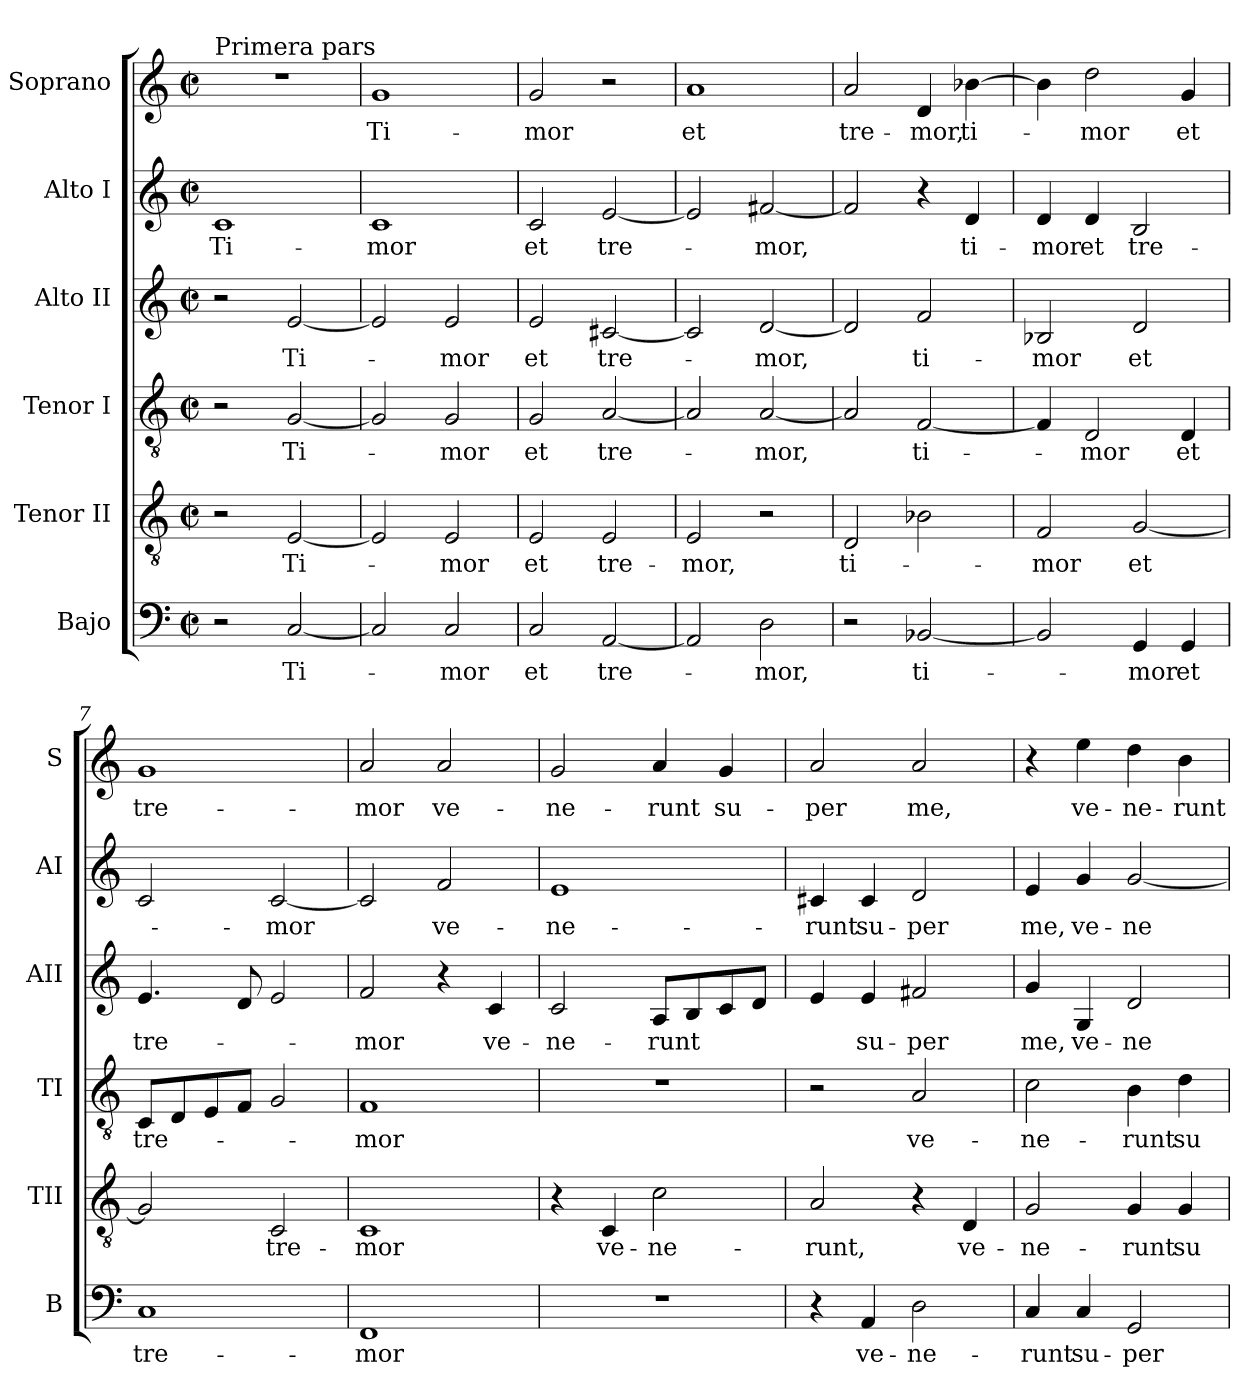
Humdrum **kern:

**kern	**text	**kern	**text	**kern	**text	**kern	**text	**kern	**text	**kern	**text
*part6	*part6	*part5	*part5	*part4	*part4	*part3	*part3	*part2	*part2	*part1	*part1
*staff6	*staff6	*staff5	*staff5	*staff4	*staff4	*staff3	*staff3	*staff2	*staff2	*staff1	*staff1
*I"Bajo	*	*I"Tenor II	*	*I"Tenor I	*	*I"Alto II	*	*I"Alto I	*	*I"Soprano	*
*I'B	*	*I'TII	*	*I'TI	*	*I'AII	*	*I'AI	*	*I'S	*
*clefF4	*	*clefGv2	*	*clefGv2	*	*clefG2	*	*clefG2	*	*clefG2	*
*k[]	*	*k[]	*	*k[]	*	*k[]	*	*k[]	*	*k[]	*
*C:	*	*C:	*	*C:	*	*C:	*	*C:	*	*C:	*
*M2/2	*	*M2/2	*	*M2/2	*	*M2/2	*	*M2/2	*	*M2/2	*
*met(c|)	*	*met(c|)	*	*met(c|)	*	*met(c|)	*	*met(c|)	*	*met(c|)	*
=1	=1	=1	=1	=1	=1	=1	=1	=1	=1	=1	=1
!	!	!	!	!	!	!	!	!	!	!LO:TX:a:t=Primera pars	!
!	!	!	!	!	!	!	!	!	!LO:LY:b	!	!
2r	.	2r	.	2r	.	2r	.	1c	Ti-	1r	.
!	!LO:LY:b	!	!LO:LY:b	!	!LO:LY:b	!	!LO:LY:b	!	!	!	!
[2C/	Ti-	[2E/	Ti-	[2G/	Ti-	[2e/	Ti-	.	.	.	.
=2	=2	=2	=2	=2	=2	=2	=2	=2	=2	=2	=2
!	!	!	!	!	!	!	!	!	!LO:LY:b	!	!LO:LY:b
2C/]	.	2E/]	.	2G/]	.	2e/]	.	1c	-mor	1g	Ti-
!	!LO:LY:b	!	!LO:LY:b	!	!LO:LY:b	!	!LO:LY:b	!	!	!	!
2C/	-mor	2E/	-mor	2G/	-mor	2e/	-mor	.	.	.	.
=3	=3	=3	=3	=3	=3	=3	=3	=3	=3	=3	=3
!	!LO:LY:b	!	!LO:LY:b	!	!LO:LY:b	!	!LO:LY:b	!	!LO:LY:b	!	!LO:LY:b
2C/	et	2E/	et	2G/	et	2e/	et	2c/	et	2g/	-mor
!	!LO:LY:b	!	!LO:LY:b	!	!LO:LY:b	!	!LO:LY:b	!	!LO:LY:b	!	!
[2AA/	tre-	2E/	tre-	[2A/	tre-	[2c#X/	tre-	[2e/	tre-	2r	.
=4	=4	=4	=4	=4	=4	=4	=4	=4	=4	=4	=4
!	!	!	!LO:LY:b	!	!	!	!	!	!	!	!LO:LY:b
2AA/]	.	2E/	-mor,	2A/]	.	2c#/]	.	2e/]	.	1a	et
!	!LO:LY:b	!	!	!	!LO:LY:b	!	!LO:LY:b	!	!LO:LY:b	!	!
2D\	-mor,	2r	.	[2A/	-mor,	[2d/	-mor,	[2f#X/	-mor,	.	.
=5	=5	=5	=5	=5	=5	=5	=5	=5	=5	=5	=5
!	!	!	!LO:LY:b	!	!	!	!	!	!	!	!LO:LY:b
2r	.	2D/	ti-	2A/]	.	2d/]	.	2f#/]	.	2a/	tre-
!	!LO:LY:b	!	!	!	!LO:LY:b	!	!LO:LY:b	!	!	!	!LO:LY:b
[2BB-X/	ti-	2B-X\	.	[2F/	ti-	2f/	ti-	4r	.	4d/	-mor,
!	!	!	!	!	!	!	!	!	!LO:LY:b	!	!LO:LY:b
.	.	.	.	.	.	.	.	4d/	ti-	[4b-X\	ti-
=6	=6	=6	=6	=6	=6	=6	=6	=6	=6	=6	=6
!	!	!	!LO:LY:b	!	!	!	!LO:LY:b	!	!LO:LY:b	!	!
2BB-/]	.	2F/	-mor	4F/]	.	2B-X/	-mor	4d/	-mor	4b-\]	.
!	!	!	!	!	!LO:LY:b	!	!	!	!LO:LY:b	!	!LO:LY:b
.	.	.	.	2D/	-mor	.	.	4d/	et	2dd\	-mor
!	!LO:LY:b	!	!LO:LY:b	!	!	!	!LO:LY:b	!	!LO:LY:b	!	!
4GG/	-mor	[2G/	et	.	.	2d/	et	2B/	tre-	.	.
!	!LO:LY:b	!	!	!	!LO:LY:b	!	!	!	!	!	!LO:LY:b
4GG/	et	.	.	4D/	et	.	.	.	.	4g/	et
=7	=7	=7	=7	=7	=7	=7	=7	=7	=7	=7	=7
!	!LO:LY:b	!	!	!	!LO:LY:b	!	!LO:LY:b	!	!	!	!LO:LY:b
1C	tre-	2G/]	.	8C/L	tre-	4.e/	tre-	2c/	.	1g	tre-
.	.	.	.	8D/	.	.	.	.	.	.	.
.	.	.	.	8E/	.	.	.	.	.	.	.
.	.	.	.	8F/J	.	8d/	.	.	.	.	.
!	!	!	!LO:LY:b	!	!	!	!	!	!LO:LY:b	!	!
.	.	2C/	tre-	2G/	.	2e/	.	[2c/	-mor	.	.
=8	=8	=8	=8	=8	=8	=8	=8	=8	=8	=8	=8
!	!LO:LY:b	!	!LO:LY:b	!	!LO:LY:b	!	!LO:LY:b	!	!	!	!LO:LY:b
1FF	-mor	1C	-mor	1F	-mor	2f/	-mor	2c/]	.	2a/	-mor
!	!	!	!	!	!	!	!	!	!LO:LY:b	!	!LO:LY:b
.	.	.	.	.	.	4r	.	2f/	ve-	2a/	ve-
!	!	!	!	!	!	!	!LO:LY:b	!	!	!	!
.	.	.	.	.	.	4c/	ve-	.	.	.	.
!!LO:LB:g=z
=9	=9	=9	=9	=9	=9	=9	=9	=9	=9	=9	=9
!	!	!	!	!	!	!	!LO:LY:b	!	!LO:LY:b	!	!LO:LY:b
1r	.	4r	.	1r	.	2c/	-ne-	1e	-ne-	2g/	-ne-
!	!	!	!LO:LY:b	!	!	!	!	!	!	!	!
.	.	4C/	ve-	.	.	.	.	.	.	.	.
!	!	!	!LO:LY:b	!	!	!	!LO:LY:b	!	!	!	!LO:LY:b
.	.	2c\	-ne-	.	.	8A/L	-runt	.	.	4a/	-runt
.	.	.	.	.	.	8B/	.	.	.	.	.
!	!	!	!	!	!	!	!	!	!	!	!LO:LY:b
.	.	.	.	.	.	8c/	.	.	.	4g/	su-
.	.	.	.	.	.	8d/J	.	.	.	.	.
=10	=10	=10	=10	=10	=10	=10	=10	=10	=10	=10	=10
!	!	!	!LO:LY:b	!	!	!	!	!	!LO:LY:b	!	!LO:LY:b
4r	.	2A/	-runt,	2r	.	4e/	.	4c#X/	-runt	2a/	-per
!	!LO:LY:b	!	!	!	!	!	!LO:LY:b	!	!LO:LY:b	!	!
4AA/	ve-	.	.	.	.	4e/	su-	4c#/	su-	.	.
!	!LO:LY:b	!	!	!	!LO:LY:b	!	!LO:LY:b	!	!LO:LY:b	!	!LO:LY:b
2D\	-ne-	4r	.	2A/	ve-	2f#X/	-per	2d/	-per	2a/	me,
!	!	!	!LO:LY:b	!	!	!	!	!	!	!	!
.	.	4D/	ve-	.	.	.	.	.	.	.	.
=11	=11	=11	=11	=11	=11	=11	=11	=11	=11	=11	=11
!	!LO:LY:b	!	!LO:LY:b	!	!LO:LY:b	!	!LO:LY:b	!	!LO:LY:b	!	!
4C/	-runt	2G/	-ne-	2c\	-ne-	4g/	me,	4e/	me,	4r	.
!	!LO:LY:b	!	!	!	!	!	!LO:LY:b	!	!LO:LY:b	!	!LO:LY:b
4C/	su-	.	.	.	.	4G/	ve-	4g/	ve-	4ee\	ve-
!	!LO:LY:b	!	!LO:LY:b	!	!LO:LY:b	!	!LO:LY:b	!	!LO:LY:b	!	!LO:LY:b
2GG/	-per	4G/	-runt	4B\	-runt	2d/	-ne-	[2g/	-ne-	4dd\	-ne-
!	!	!	!LO:LY:b	!	!LO:LY:b	!	!	!	!	!	!LO:LY:b
.	.	4G/	su-	4d\	su-	.	.	.	.	4b\	-runt
=	=	=	=	=	=	=	=	=	=	=	=
*-	*-	*-	*-	*-	*-	*-	*-	*-	*-	*-	*-
